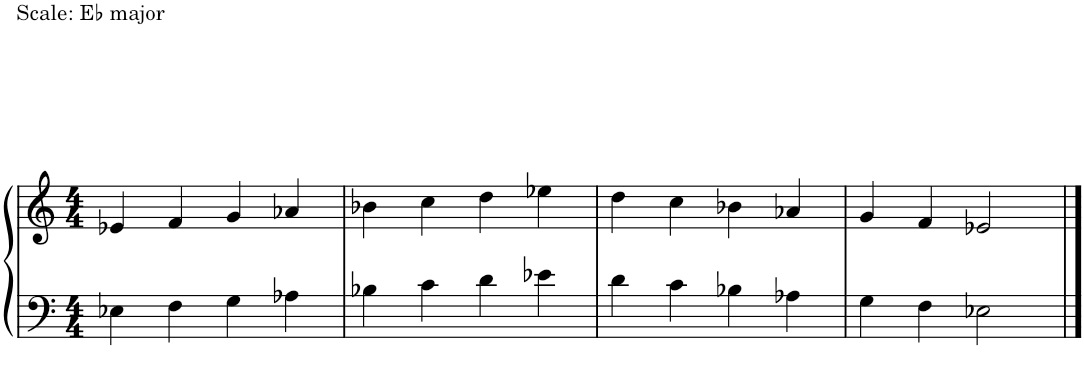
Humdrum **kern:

**kern	**kern
*part1	*part1
*staff2	*staff1
*I"Piano	*
*I'Pno.	*
!!LO:PB:g=z
*clefF4	*clefG2
*k[]	*k[]
*M4/4	*M4/4
=1	=1
!	!LO:TX:a:t=Scale&colon; E♭ major
!LO:TX:a:t=Scale&colon; E♭ major	!
4E-X\	4e-X/
4F\	4f/
4G\	4g/
4A-X\	4a-X/
=2	=2
4B-X\	4b-X\
4c\	4cc\
4d\	4dd\
4e-X\	4ee-X\
=3	=3
4d\	4dd\
4c\	4cc\
4B-X\	4b-X\
4A-X\	4a-X/
=4	=4
4G\	4g/
4F\	4f/
2E-X\	2e-X/
==	==
*-	*-
